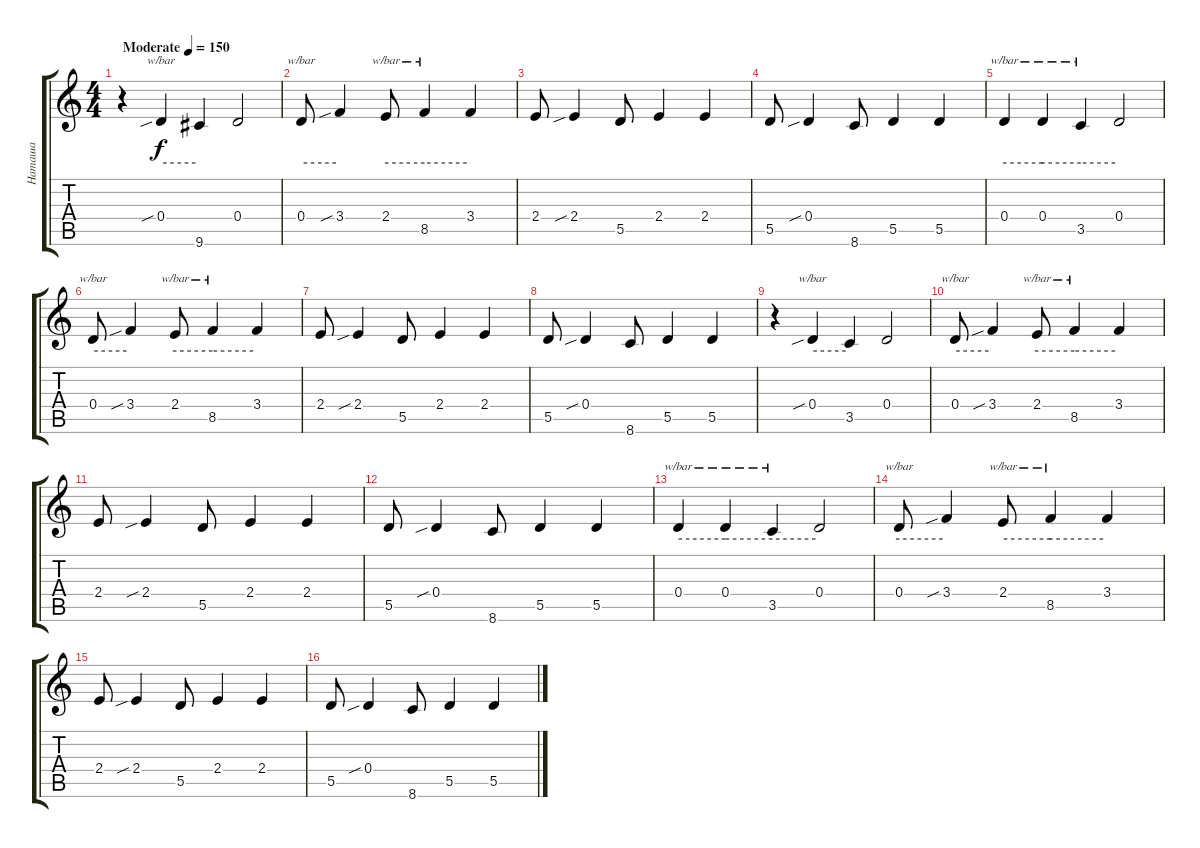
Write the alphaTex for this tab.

\track ("Наташа " "Наташа ") {instrument acousticguitarsteel}
\staff {score tabs}
\tuning (E4 B3 G3 D3 A2 E2) {hide}
\ts (4 4)
\tempo (150 "Moderate")
\clef g2
\ks c
r.4{dy f instrument electricguitarclean} 0.4{sib}.4{tbe (hold default 0 0 60 0)} 9.6.4 0.4.2 |
0.4.8{tbe (hold default 0 0 60 0)} 3.4{sib}.4 2.4.8{tbe (hold default 0 0 60 0)} 8.5.4{tbe (hold default 0 0 60 0)} 3.4.4 |
2.4.8 2.4{sib}.4 5.5.8 2.4.4 2.4.4 |
5.5.8 0.4{sib}.4 8.6.8 5.5.4 5.5.4 |
0.4.4{tbe (hold default 0 0 60 0)} 0.4.4{tbe (hold default 0 0 60 0)} 3.5.4{tbe (hold default 0 0 60 0)} 0.4.2 |
0.4.8{tbe (hold default 0 0 60 0)} 3.4{sib}.4 2.4.8{tbe (hold default 0 0 60 0)} 8.5.4{tbe (hold default 0 0 60 0)} 3.4.4 |
2.4.8 2.4{sib}.4 5.5.8 2.4.4 2.4.4 |
5.5.8 0.4{sib}.4 8.6.8 5.5.4 5.5.4 |
r.4 0.4{sib}.4{tbe (hold default 0 0 60 0)} 3.5.4 0.4.2 |
0.4.8{tbe (hold default 0 0 60 0)} 3.4{sib}.4 2.4.8{tbe (hold default 0 0 60 0)} 8.5.4{tbe (hold default 0 0 60 0)} 3.4.4 |
2.4.8 2.4{sib}.4 5.5.8 2.4.4 2.4.4 |
5.5.8 0.4{sib}.4 8.6.8 5.5.4 5.5.4 |
0.4.4{tbe (hold default 0 0 60 0)} 0.4.4{tbe (hold default 0 0 60 0)} 3.5.4{tbe (hold default 0 0 60 0)} 0.4.2 |
0.4.8{tbe (hold default 0 0 60 0)} 3.4{sib}.4 2.4.8{tbe (hold default 0 0 60 0)} 8.5.4{tbe (hold default 0 0 60 0)} 3.4.4 |
2.4.8 2.4{sib}.4 5.5.8 2.4.4 2.4.4 |
5.5.8 0.4{sib}.4 8.6.8 5.5.4 5.5.4
